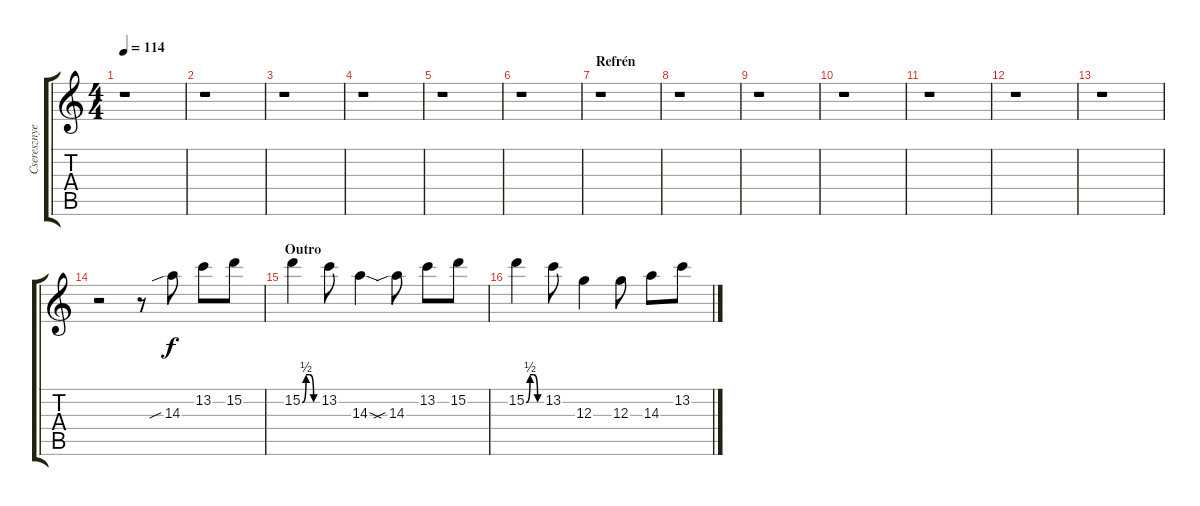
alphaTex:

\track ("Cseresznye II" "Cseresznye") {instrument overdrivenguitar}
\staff {score tabs}
\tuning (E4 B3 G3 D3 A2 E2) {hide}
\ts (4 4)
\tempo 114
\clef g2
\ks c
r.1{dy f} |
r.1 |
r.1 |
r.1 |
r.1 |
r.1 |
\section ("" "Refrén")
r.1 |
r.1 |
r.1 |
r.1 |
r.1 |
r.1 |
r.1 |
r.2 r.8 14.3{sib}.8 13.2.8 15.2.8 |
\section ("" "Outro")
15.2{be (custom 0 0 15 2 30 2 45 0 60 0)}.4 13.2.8 14.3{sod}.4 14.3{sib}.8 13.2.8 15.2.8 |
15.2{be (custom 0 0 15 2 30 2 45 0 60 0)}.4 13.2.8 12.3.4 12.3.8 14.3.8 13.2.8
